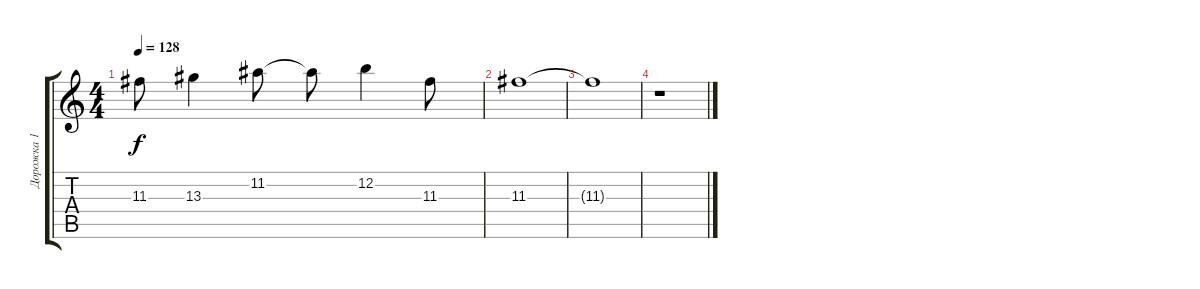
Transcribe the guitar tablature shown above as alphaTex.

\track ("Дорожка 1" "Дорожка 1") {instrument distortionguitar}
\staff {score tabs}
\tuning (E4 B3 G3 D3 A2 E2) {hide}
\ts (4 4)
\tempo 128
\clef g2
\ks c
11.3.8{dy f} 13.3.4 11.2.8 11.2{t}.8 12.2.4 11.3.8 |
11.3.1 |
11.3{t}.1 |
r.1
